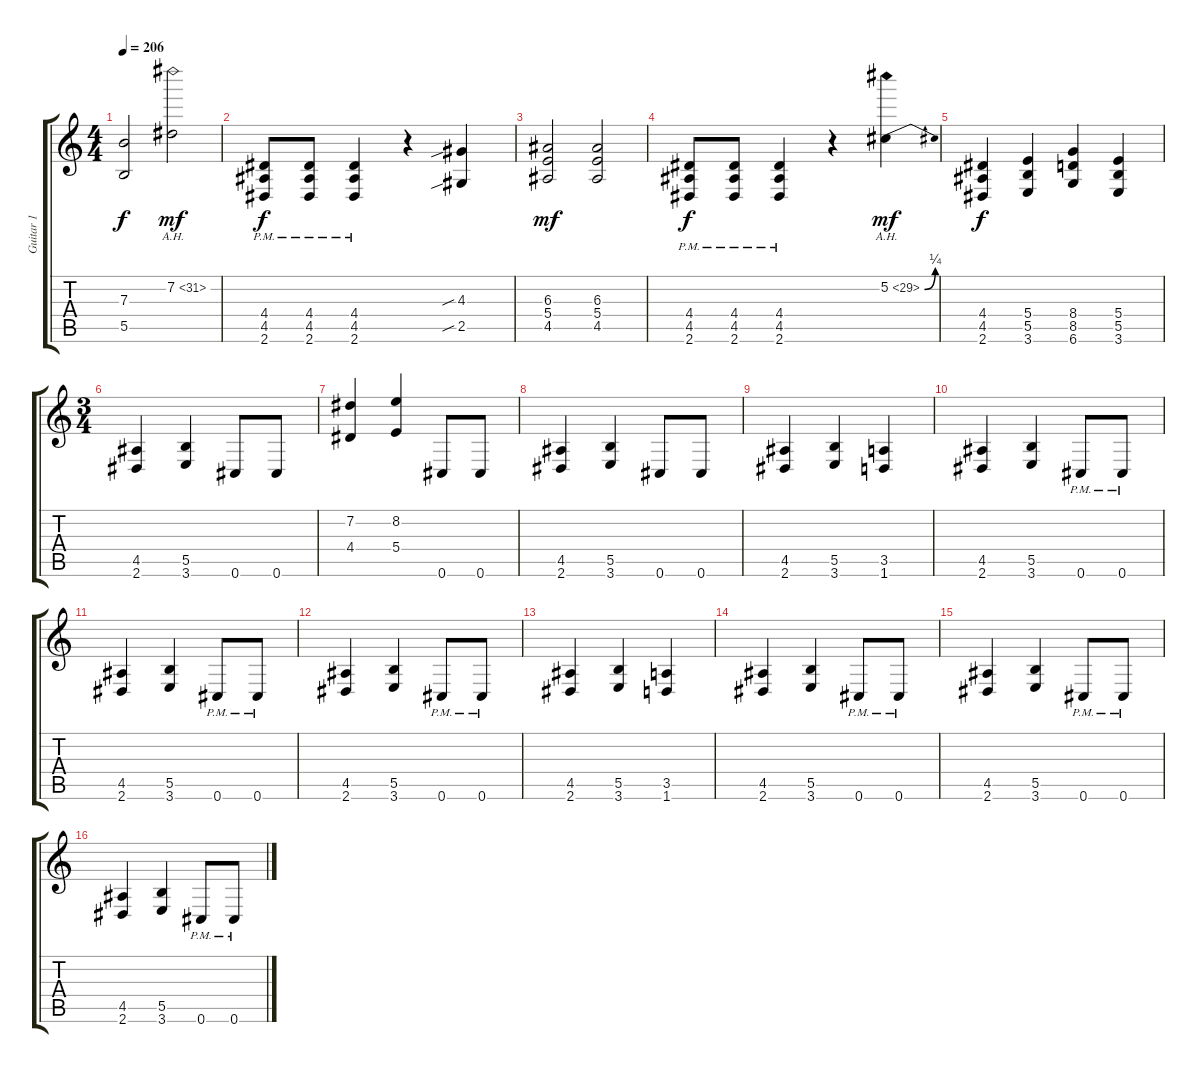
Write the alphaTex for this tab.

\track ("Guitar 1" "Guitar 1") {instrument distortionguitar}
\staff {score tabs}
\tuning (Db4 Ab3 E3 B2 Gb2 Db2) {hide}
\ts (4 4)
\tempo 206
\clef g2
\ks c
(7.3 5.5).2{dy f} 7.2{ah 24}.2{dy mf} |
(4.4{pm} 4.5{pm} 2.6{pm}).8{dy f} (4.4{pm} 4.5{pm} 2.6{pm}).8 (4.4{pm} 4.5{pm} 2.6{pm}).4 r.4 (4.3{sib} 2.5{sib}).4 |
(6.3 5.4 4.5).2{dy mf} (6.3 5.4 4.5).2 |
(4.4{pm} 4.5{pm} 2.6{pm}).8{dy f} (4.4{pm} 4.5{pm} 2.6{pm}).8 (4.4{pm} 4.5{pm} 2.6{pm}).4 r.4 5.2{be (bend 0 0 60 1) ah 24}.4{dy mf} |
(4.4 4.5 2.6).4{dy f} (5.4 5.5 3.6).4 (8.4 8.5 6.6).4 (5.4 5.5 3.6).4 |
\ts (3 4)
(4.5 2.6).4{balance 0 instrument distortionguitar} (5.5 3.6).4 0.6.8 0.6.8 |
(7.2 4.4).4 (8.2 5.4).4 0.6.8 0.6.8 |
(4.5 2.6).4 (5.5 3.6).4 0.6.8 0.6.8 |
(4.5 2.6).4{balance 3 instrument distortionguitar} (5.5 3.6).4 (3.5 1.6).4 |
(4.5 2.6).4 (5.5 3.6).4 0.6{pm}.8 0.6{pm}.8 |
(4.5 2.6).4 (5.5 3.6).4 0.6{pm}.8 0.6{pm}.8 |
(4.5 2.6).4 (5.5 3.6).4 0.6{pm}.8 0.6{pm}.8 |
(4.5 2.6).4 (5.5 3.6).4 (3.5 1.6).4 |
(4.5 2.6).4 (5.5 3.6).4 0.6{pm}.8 0.6{pm}.8 |
(4.5 2.6).4 (5.5 3.6).4 0.6{pm}.8 0.6{pm}.8 |
(4.5 2.6).4 (5.5 3.6).4 0.6{pm}.8 0.6{pm}.8
